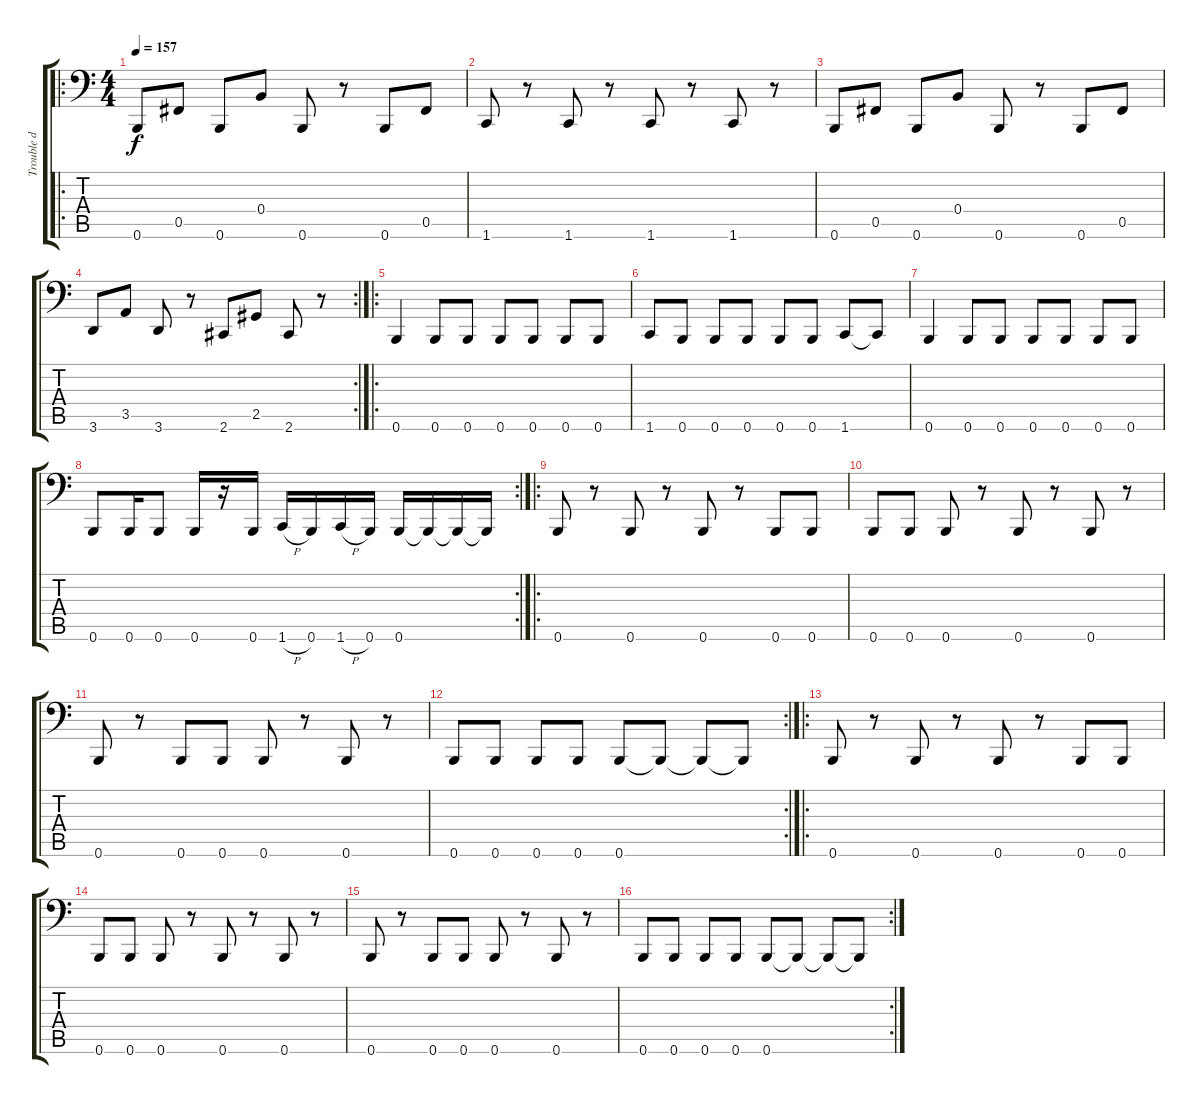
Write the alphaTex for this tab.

\track ("Trouble d" "Trouble d") {instrument electricbassfinger}
\staff {score tabs}
\tuning (Db3 Ab2 E2 B1 Gb1 B0) {hide}
\ro
\ts (4 4)
\tempo 157
\clef f4
\ks c
0.6.8{dy f} 0.5.8 0.6.8 0.4.8 0.6.8 r.8 0.6.8 0.5.8 |
1.6.8 r.8 1.6.8 r.8 1.6.8 r.8 1.6.8 r.8 |
0.6.8 0.5.8 0.6.8 0.4.8 0.6.8 r.8 0.6.8 0.5.8 |
\rc 2
3.6.8 3.5.8 3.6.8 r.8 2.6.8 2.5.8 2.6.8 r.8 |
\ro
0.6.4 0.6.8 0.6.8 0.6.8 0.6.8 0.6.8 0.6.8 |
1.6.8 0.6.8 0.6.8 0.6.8 0.6.8 0.6.8 1.6.8 1.6{t}.8 |
0.6.4 0.6.8 0.6.8 0.6.8 0.6.8 0.6.8 0.6.8 |
\rc 2
0.6.8 0.6.16 0.6.8 0.6.16 r.16 0.6.16 1.6{h}.16 0.6.16 1.6{h}.16 0.6.16 0.6.16 0.6{t}.16 0.6{t}.16 0.6{t}.16 |
\ro
0.6.8 r.8 0.6.8 r.8 0.6.8 r.8 0.6.8 0.6.8 |
0.6.8 0.6.8 0.6.8 r.8 0.6.8 r.8 0.6.8 r.8 |
0.6.8 r.8 0.6.8 0.6.8 0.6.8 r.8 0.6.8 r.8 |
\rc 2
0.6.8 0.6.8 0.6.8 0.6.8 0.6.8 0.6{t}.8 0.6{t}.8 0.6{t}.8 |
\ro
0.6.8 r.8 0.6.8 r.8 0.6.8 r.8 0.6.8 0.6.8 |
0.6.8 0.6.8 0.6.8 r.8 0.6.8 r.8 0.6.8 r.8 |
0.6.8 r.8 0.6.8 0.6.8 0.6.8 r.8 0.6.8 r.8 |
\rc 2
0.6.8 0.6.8 0.6.8 0.6.8 0.6.8 0.6{t}.8 0.6{t}.8 0.6{t}.8
